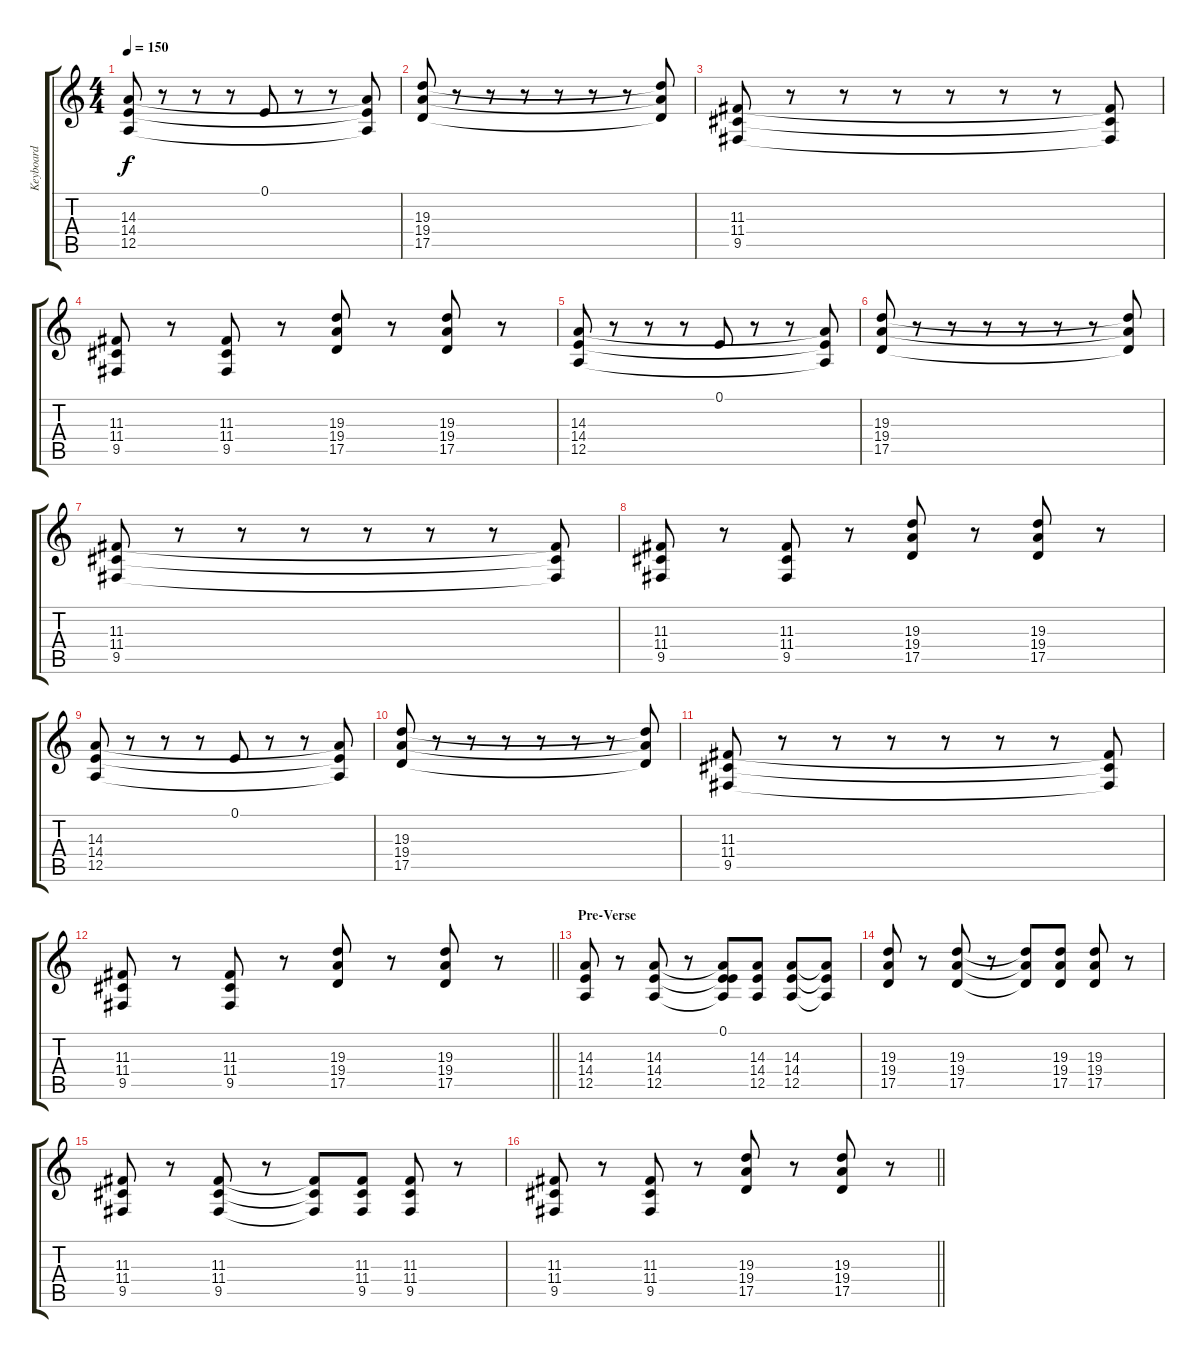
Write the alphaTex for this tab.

\track ("Keyboard" "Keyboard") {instrument lead5charang}
\staff {score tabs}
\tuning (E4 B3 G3 D3 A2 E2) {hide}
\ts (4 4)
\tempo 150
\clef g2
\ks c
(14.3 14.4 12.5).8{dy f} r.8 r.8 r.8 0.1.8 r.8 r.8 (14.3{t} 14.4{t} 12.5{t}).8 |
(19.3 19.4 17.5).8 r.8 r.8 r.8 r.8 r.8 r.8 (19.3{t} 19.4{t} 17.5{t}).8 |
(11.3 11.4 9.5).8 r.8 r.8 r.8 r.8 r.8 r.8 (11.3{t} 11.4{t} 9.5{t}).8 |
(11.3 11.4 9.5).8 r.8 (11.3 11.4 9.5).8 r.8 (19.3 19.4 17.5).8 r.8 (19.3 19.4 17.5).8 r.8 |
(14.3 14.4 12.5).8 r.8 r.8 r.8 0.1.8 r.8 r.8 (14.3{t} 14.4{t} 12.5{t}).8 |
(19.3 19.4 17.5).8 r.8 r.8 r.8 r.8 r.8 r.8 (19.3{t} 19.4{t} 17.5{t}).8 |
(11.3 11.4 9.5).8 r.8 r.8 r.8 r.8 r.8 r.8 (11.3{t} 11.4{t} 9.5{t}).8 |
(11.3 11.4 9.5).8 r.8 (11.3 11.4 9.5).8 r.8 (19.3 19.4 17.5).8 r.8 (19.3 19.4 17.5).8 r.8 |
(14.3 14.4 12.5).8 r.8 r.8 r.8 0.1.8 r.8 r.8 (14.3{t} 14.4{t} 12.5{t}).8 |
(19.3 19.4 17.5).8 r.8 r.8 r.8 r.8 r.8 r.8 (19.3{t} 19.4{t} 17.5{t}).8 |
(11.3 11.4 9.5).8 r.8 r.8 r.8 r.8 r.8 r.8 (11.3{t} 11.4{t} 9.5{t}).8 |
\barLineRight lightlight
(11.3 11.4 9.5).8 r.8 (11.3 11.4 9.5).8 r.8 (19.3 19.4 17.5).8 r.8 (19.3 19.4 17.5).8 r.8 |
\section ("" "Pre-Verse")
(14.3 14.4 12.5).8 r.8 (14.3 14.4 12.5).8 r.8 (0.1 14.3{t} 14.4{t} 12.5{t}).8 (14.3 14.4 12.5).8 (14.3 14.4 12.5).8 (14.3{t} 14.4{t} 12.5{t}).8 |
(19.3 19.4 17.5).8 r.8 (19.3 19.4 17.5).8 r.8 (19.3{t} 19.4{t} 17.5{t}).8 (19.3 19.4 17.5).8 (19.3 19.4 17.5).8 r.8 |
(11.3 11.4 9.5).8 r.8 (11.3 11.4 9.5).8 r.8 (11.3{t} 11.4{t} 9.5{t}).8 (11.3 11.4 9.5).8 (11.3 11.4 9.5).8 r.8 |
\barLineRight lightlight
(11.3 11.4 9.5).8 r.8 (11.3 11.4 9.5).8 r.8 (19.3 19.4 17.5).8 r.8 (19.3 19.4 17.5).8 r.8
